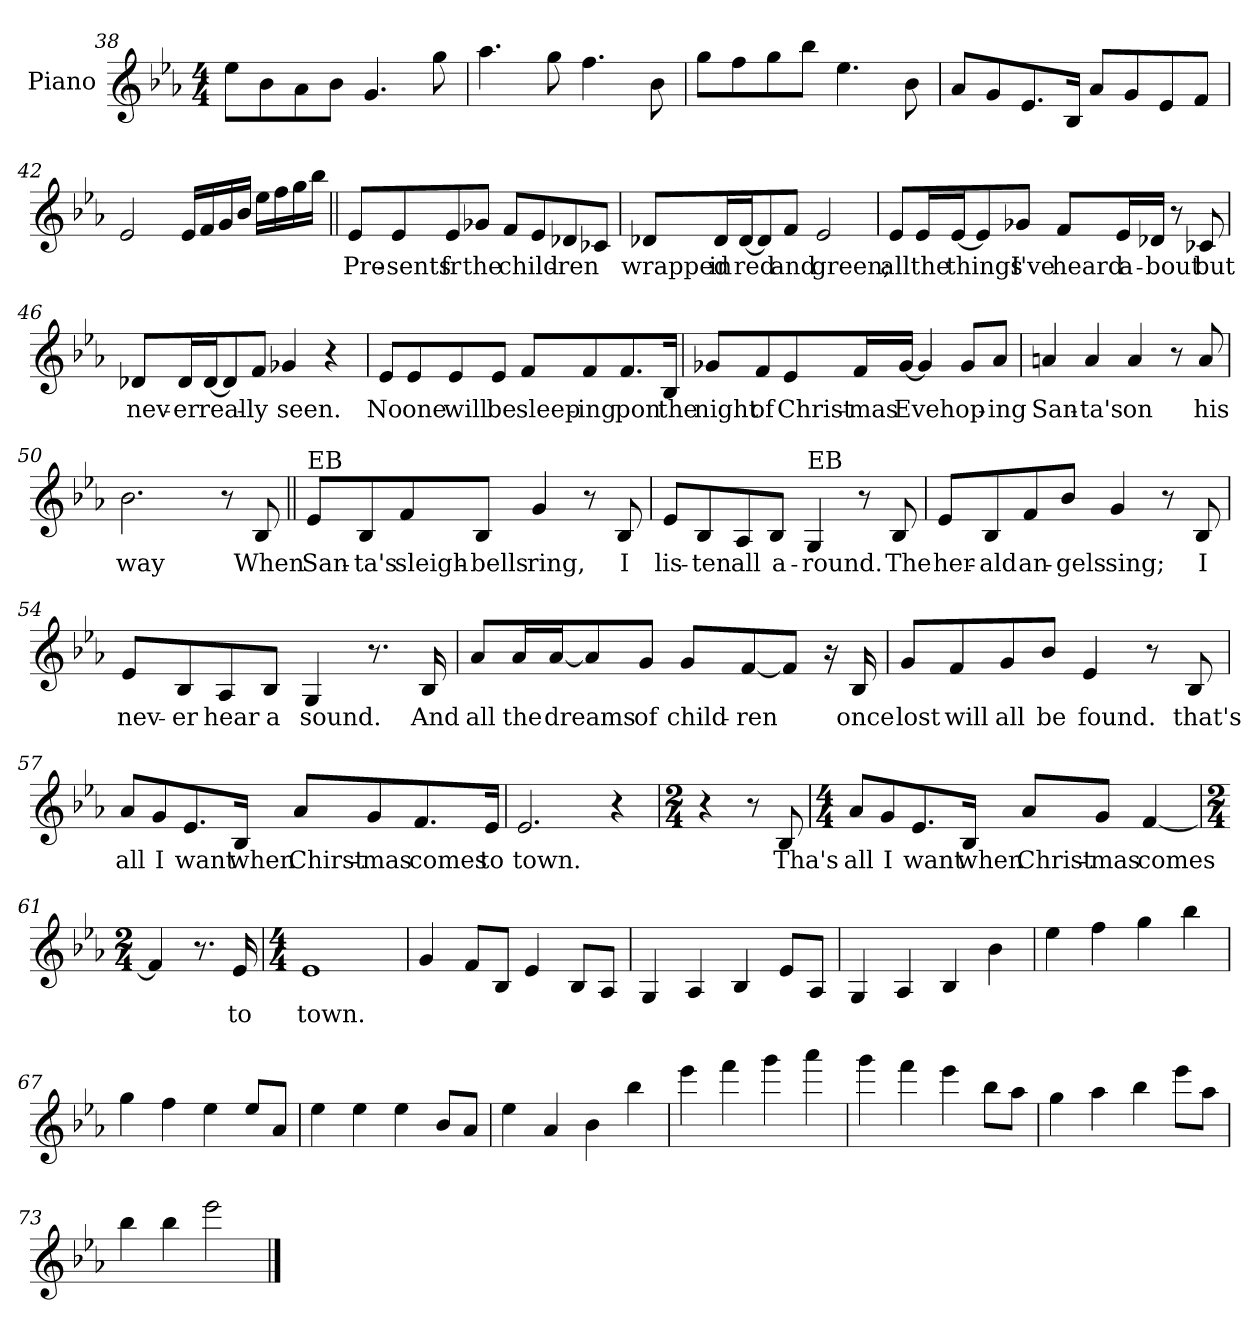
**kern	**text
*part1	*part1
*staff1	*staff1
*I"Piano	*
*I'Pno.	*
*clefG2	*
*k[b-e-a-]	*
*E-:	*
*M4/4	*
=38	=38
8ee-\L	.
8b-\	.
8a-\	.
8b-\J	.
4.g/	.
8gg\	.
=39	=39
4.aa-\	.
8gg\	.
4.ff\	.
8b-\	.
=40	=40
8gg\L	.
8ff\	.
8gg\	.
8bb-\J	.
4.ee-\	.
8b-\	.
!!LO:LB:g=z
=41	=41
8a-/L	.
8g/	.
8.e-/	.
16B-/Jk	.
8a-/L	.
8g/	.
8e-/	.
8f/J	.
=42	=42
2e-/	.
16e-/LL	.
16f/	.
16g/	.
16b-/JJ	.
16ee-\LL	.
16ff\	.
16gg\	.
16bb-\JJ	.
=43||	=43||
8e-/L	Pre-
8e-/	-sents
8e-/	fr
8g-X/J	the
8f/L	child-
8e-/	.
8d-X/	-ren
8c-X/J	.
!!LO:LB:g=z
=44	=44
8d-X/L	wrapped
16d-/L	in
[16d-/J	red
8d-/]	.
8f/J	and
2e-/	green;
=45	=45
8e-/L	all
16e-/L	the
[16e-/J	things
8e-/]	.
8g-X/J	I've
8f/L	heard
16e-/L	a-
16d-X/JJ	-bout
8r	.
8c-X/	but
!!LO:LB:g=z
=46	=46
8d-X/L	nev-
16d-/L	-er
[16d-/J	real-
8d-/]	.
8f/J	-ly
4g-X/	seen.
4r	.
=47	=47
8e-/L	No
8e-/	one
8e-/	will
8e-/J	be
8f/L	sleep-
8f/	-ing
8.f/	pon
16B-/Jk	the
!!LO:LB:g=z
=48	=48
8g-X/L	night
8f/	of
8e-/	Christ-
16f/L	-mas
[16g-/JJ	Eve
4g-/]	.
8g-/L	hop-
8a-/J	-ing
=49	=49
4an/	San-
4a/	-ta's
4a/	on
8r	.
8a/	his
=50	=50
2.b-\	way
8r	.
8B-/	When
!!LO:PB:g=z
=51||	=51||
!LO:TX:a:t=EB	!
8e-/L	San-
8B-/	-ta's
8f/	sleigh-
8B-/J	-bells
4g/	ring,
8r	.
8B-/	I
=52	=52
8e-/L	lis-
8B-/	-ten
8A-/	all
8B-/J	a-
!LO:TX:a:t=EB	!
4G/	-round.
8r	.
8B-/	The
!!LO:LB:g=z
=53	=53
8e-/L	her-
8B-/	-ald
8f/	an-
8b-/J	-gels
4g/	sing;
8r	.
8B-/	I
!!LO:LB:g=z
=54	=54
8e-/L	nev-
8B-/	-er
8A-/	hear
8B-/J	a
4G/	sound.
8.r	.
16B-/	And
=55	=55
8a-/L	all
16a-/L	the
[16a-/J	dreams
8a-/]	.
8g/J	of
8g/L	child-
[8f/	-ren
8f/J]	.
16r	.
16B-/	once
!!LO:LB:g=z
=56	=56
8g/L	lost
8f/	will
8g/	all
8b-/J	be
4e-/	found.
8r	.
8B-/	that's
=57	=57
8a-/L	all
8g/	I
8.e-/	want
16B-/Jk	when
8a-/L	Chirst-
8g/	-mas
8.f/	comes
16e-/Jk	to
=58	=58
2.e-/	town.
4r	.
!!LO:LB:g=z
=59	=59
*M2/4	*
4r	.
8r	.
8B-/	Tha's
=60	=60
*M4/4	*
8a-/L	all
8g/	I
8.e-/	want
16B-/Jk	when
8a-/L	Christ-
8g/J	-mas
[4f/	comes
=61	=61
*M2/4	*
4f/]	.
8.r	.
16e-/	to
=62	=62
*M4/4	*
1e-	town.
!!LO:LB:g=z
=63	=63
4g/	.
8f/L	.
8B-/J	.
4e-/	.
8B-/L	.
8A-/J	.
=64	=64
4G/	.
4A-/	.
4B-/	.
8e-/L	.
8A-/J	.
=65	=65
4G/	.
4A-/	.
4B-/	.
4b-\	.
=66	=66
4ee-\	.
4ff\	.
4gg\	.
4bb-\	.
=67	=67
4gg\	.
4ff\	.
4ee-\	.
8ee-/L	.
8a-/J	.
=68	=68
4ee-\	.
4ee-\	.
4ee-\	.
8b-/L	.
8a-/J	.
!!LO:LB:g=z
=69	=69
4ee-\	.
4a-/	.
4b-\	.
4bb-\	.
=70	=70
4eee-\	.
4fff\	.
4ggg\	.
4aaa-\	.
=71	=71
4ggg\	.
4fff\	.
4eee-\	.
8bb-\L	.
8aa-\J	.
=72	=72
4gg\	.
4aa-\	.
4bb-\	.
8eee-\L	.
8aa-\J	.
=73	=73
4bb-\	.
4bb-\	.
2eee-\	.
==	==
*-	*-
